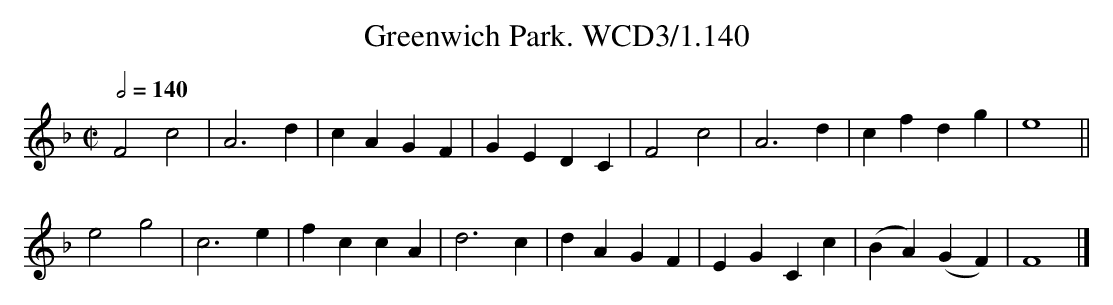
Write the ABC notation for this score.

X:1
T:Greenwich Park. WCD3/1.140
M:C|
L:1/4
Q:1/2=140
K:F
F2c2|A3d|cA GF|GE DC|F2c2|A3d|cfdg|e4||
e2g2|c3e|fc cA|d3c|dA GF|EG Cc|(BA) (GF)|F4|]
